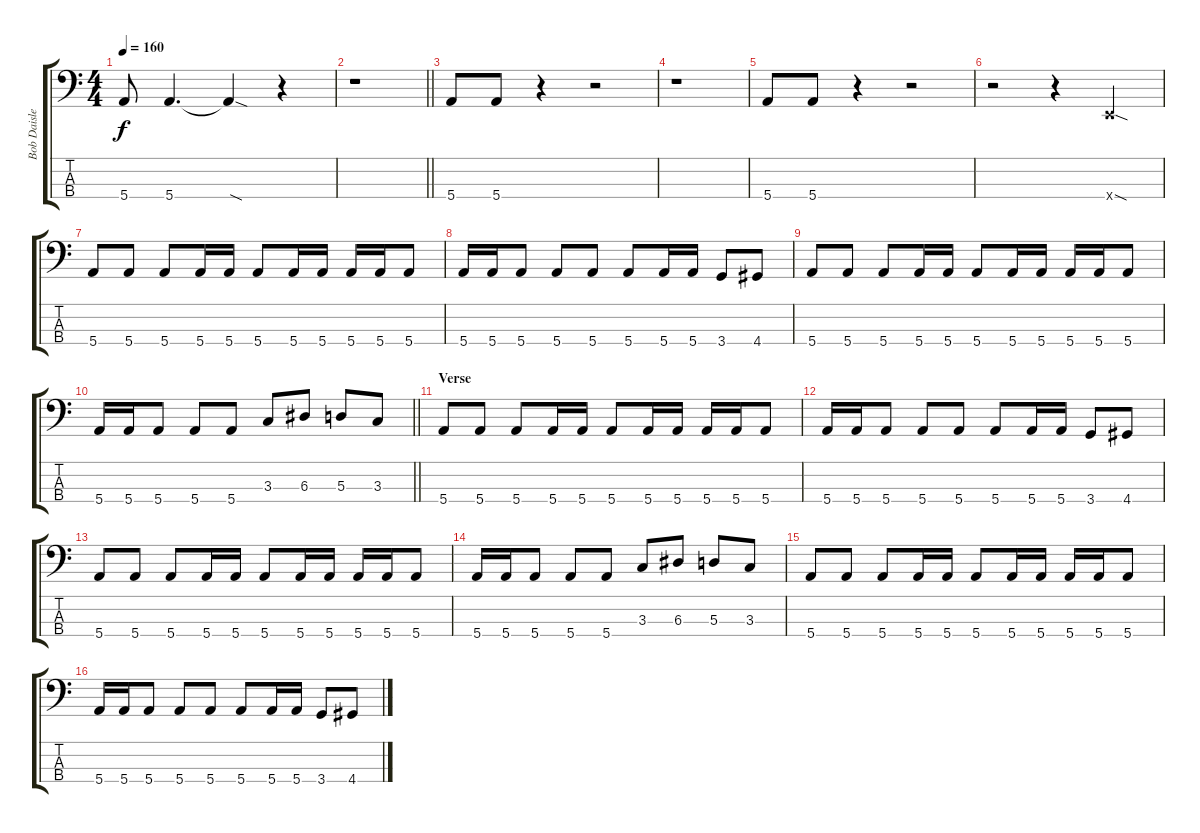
\track ("Bob Daisley" "Bob Daisle") {instrument electricbassfinger}
\staff {score tabs}
\tuning (G2 D2 A1 E1) {hide}
\ts (4 4)
\tempo 160
\clef f4
\ks aminor
5.4.8{dy f} 5.4.4{d} 5.4{sod t}.4 r.4 |
\barLineRight lightlight
r.1 |
5.4.8 5.4.8 r.4 r.2 |
r.1 |
5.4.8 5.4.8 r.4 r.2 |
r.2 r.4 0.4{sod x}.4 |
5.4.8 5.4.8 5.4.8 5.4.16 5.4.16 5.4.8 5.4.16 5.4.16 5.4.16 5.4.16 5.4.8 |
5.4.16 5.4.16 5.4.8 5.4.8 5.4.8 5.4.8 5.4.16 5.4.16 3.4.8 4.4.8 |
5.4.8 5.4.8 5.4.8 5.4.16 5.4.16 5.4.8 5.4.16 5.4.16 5.4.16 5.4.16 5.4.8 |
\barLineRight lightlight
5.4.16 5.4.16 5.4.8 5.4.8 5.4.8 3.3.8 6.3.8 5.3.8 3.3.8 |
\section ("" "Verse")
5.4.8 5.4.8 5.4.8 5.4.16 5.4.16 5.4.8 5.4.16 5.4.16 5.4.16 5.4.16 5.4.8 |
5.4.16 5.4.16 5.4.8 5.4.8 5.4.8 5.4.8 5.4.16 5.4.16 3.4.8 4.4.8 |
5.4.8 5.4.8 5.4.8 5.4.16 5.4.16 5.4.8 5.4.16 5.4.16 5.4.16 5.4.16 5.4.8 |
5.4.16 5.4.16 5.4.8 5.4.8 5.4.8 3.3.8 6.3.8 5.3.8 3.3.8 |
5.4.8 5.4.8 5.4.8 5.4.16 5.4.16 5.4.8 5.4.16 5.4.16 5.4.16 5.4.16 5.4.8 |
5.4.16 5.4.16 5.4.8 5.4.8 5.4.8 5.4.8 5.4.16 5.4.16 3.4.8 4.4.8
